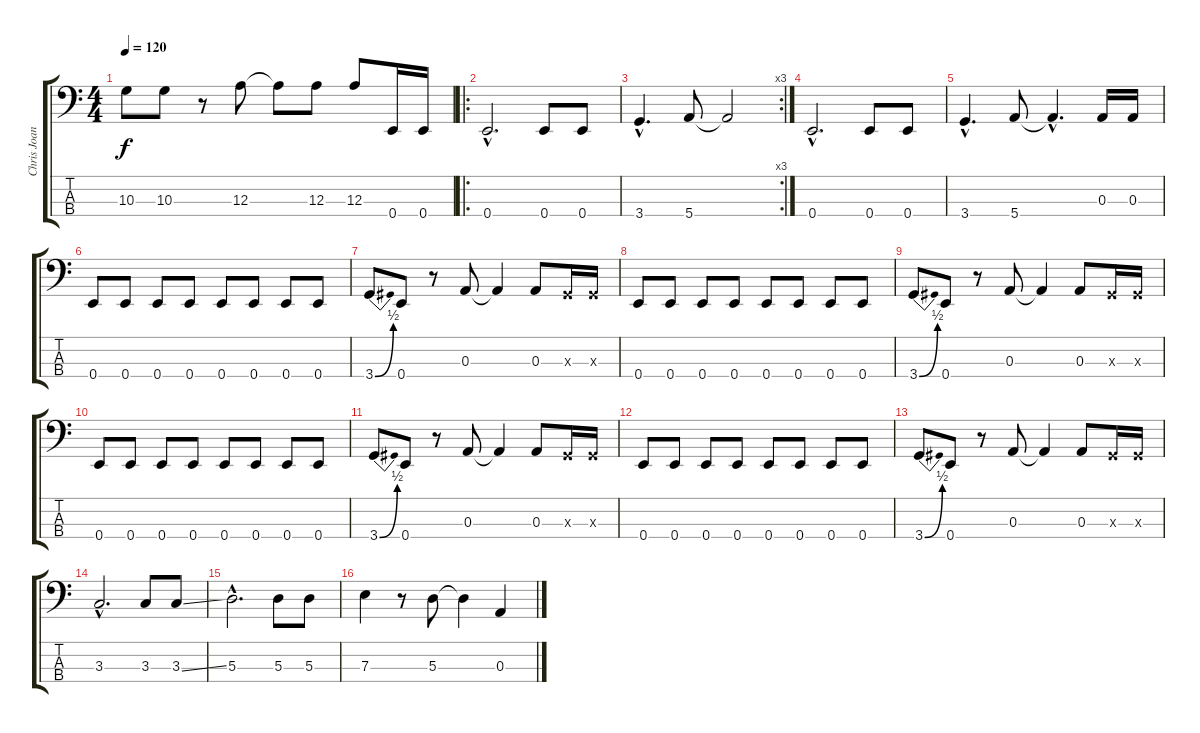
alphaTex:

\track ("Chris Joannou (basse)" "Chris Joan") {instrument electricbasspick}
\staff {score tabs}
\tuning (G2 D2 A1 E1) {hide}
\ts (4 4)
\tempo 120
\clef f4
\ks c
10.3.8{dy f} 10.3.8 r.8 12.3.8 12.3{t}.8 12.3.8 12.3.8 0.4.16 0.4.16 |
\ro
0.4{hac}.2{d} 0.4.8 0.4.8 |
\rc 3
3.4{hac}.4{d} 5.4.8 5.4{t}.2 |
0.4{hac}.2{d} 0.4.8 0.4.8 |
3.4{hac}.4{d} 5.4.8 5.4{hac t}.4{d} 0.3.16 0.3.16 |
0.4.8 0.4.8 0.4.8 0.4.8 0.4.8 0.4.8 0.4.8 0.4.8 |
3.4{be (bend 0 0 60 2)}.8 0.4.8 r.8 0.3.8 0.3{t}.4 0.3.8 -1.3{x}.16 -1.3{x}.16 |
0.4.8 0.4.8 0.4.8 0.4.8 0.4.8 0.4.8 0.4.8 0.4.8 |
3.4{be (bend 0 0 60 2)}.8 0.4.8 r.8 0.3.8 0.3{t}.4 0.3.8 -1.3{x}.16 -1.3{x}.16 |
0.4.8 0.4.8 0.4.8 0.4.8 0.4.8 0.4.8 0.4.8 0.4.8 |
3.4{be (bend 0 0 60 2)}.8 0.4.8 r.8 0.3.8 0.3{t}.4 0.3.8 -1.3{x}.16 -1.3{x}.16 |
0.4.8 0.4.8 0.4.8 0.4.8 0.4.8 0.4.8 0.4.8 0.4.8 |
3.4{be (bend 0 0 60 2)}.8 0.4.8 r.8 0.3.8 0.3{t}.4 0.3.8 -1.3{x}.16 -1.3{x}.16 |
3.3{hac}.2{d} 3.3.8 3.3{ss}.8 |
5.3{hac}.2{d} 5.3.8 5.3.8 |
7.3.4 r.8 5.3.8 5.3{t}.4 0.3.4
